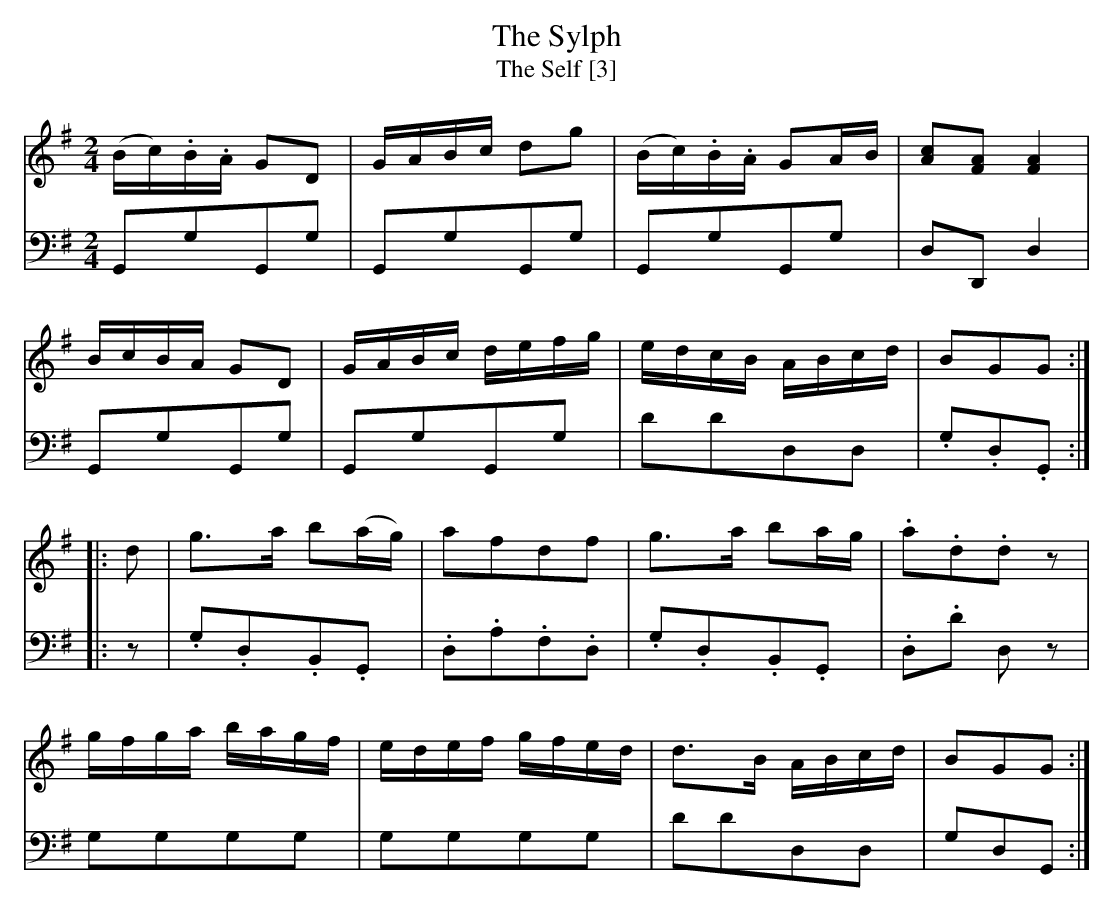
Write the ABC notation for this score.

X:1
T:Sylph, The
T:Self [3], The
M:2/4
L:1/8
K:G
V:1
(B/c/).B/.A/ GD|G/A/B/c/ dg|(B/c/).B/.A/ GA/B/|[Ac][FA][F2A2]|
B/c/B/A/ GD|G/A/B/c/ d/e/f/g/|e/d/c/B/ A/B/c/d/|BGG:|
|:d|g>a b(a/g/)|afdf|g>a ba/g/|.a.d.dz|
g/f/g/a/ b/a/g/f/|e/d/e/f/ g/f/e/d/|d>B A/B/c/d/|BGG:|
V:2 clef = bass
G,,G,G,,G,|G,,G,G,,G,|G,,G,G,,G,|D,D,, D,2|
G,,G,G,,G,|G,,G,G,,G,|DDD,D,|.G,.D,.G,,:|
|:z|.G,.D,.B,,.G,,|.D,.A,.F,.D,|.G,.D,.B,,.G,,|.D,.D D,z|
G,G,G,G,|G,G,G,G,|DDD,D,|G,D,G,,:|
